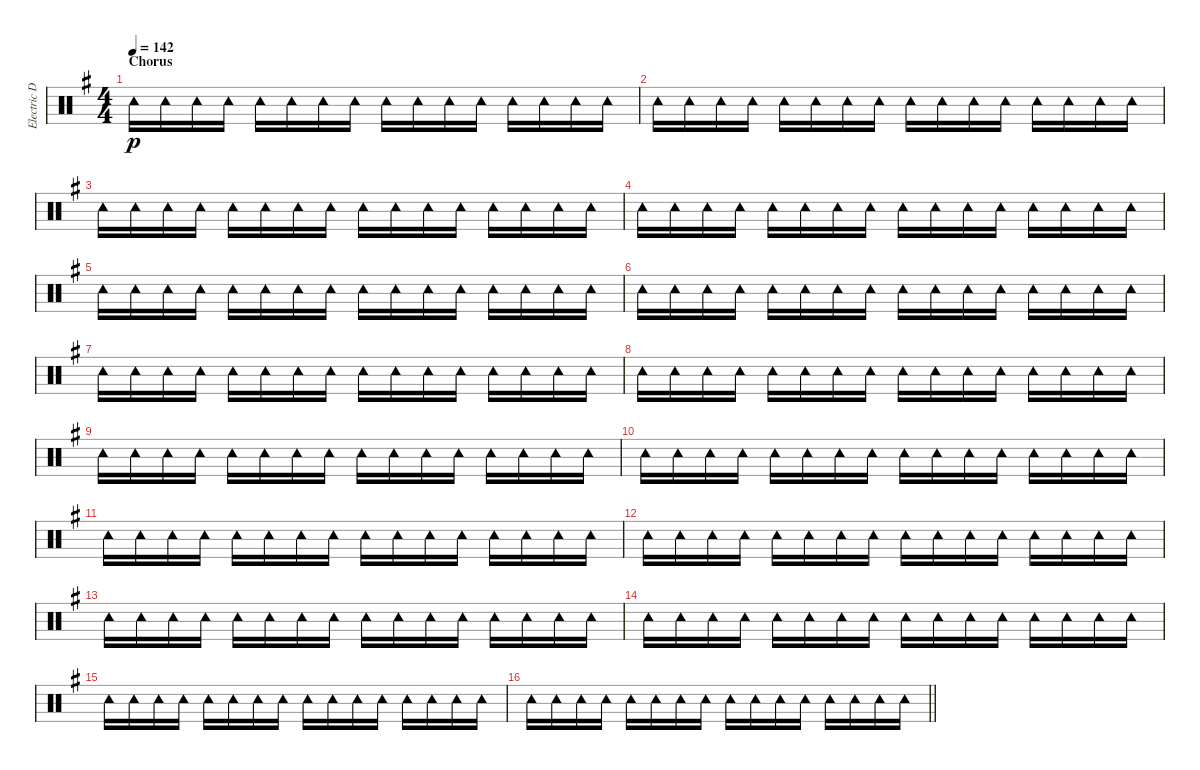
\track ("Electric Drums" "Electric D") {instrument percussion}
\staff {score}
\articulation defaults
\ts (4 4)
\section ("" "Chorus")
\tempo 142
\clef neutral
\ks g "Tambourine (hit)".16{dy p} "Tambourine (hit)".16 "Tambourine (hit)".16 "Tambourine (hit)".16 "Tambourine (hit)".16 "Tambourine (hit)".16 "Tambourine (hit)".16 "Tambourine (hit)".16 "Tambourine (hit)".16 "Tambourine (hit)".16 "Tambourine (hit)".16 "Tambourine (hit)".16 "Tambourine (hit)".16 "Tambourine (hit)".16 "Tambourine (hit)".16 "Tambourine (hit)".16
|
"Tambourine (hit)".16 "Tambourine (hit)".16 "Tambourine (hit)".16 "Tambourine (hit)".16 "Tambourine (hit)".16 "Tambourine (hit)".16 "Tambourine (hit)".16 "Tambourine (hit)".16 "Tambourine (hit)".16 "Tambourine (hit)".16 "Tambourine (hit)".16 "Tambourine (hit)".16 "Tambourine (hit)".16 "Tambourine (hit)".16 "Tambourine (hit)".16 "Tambourine (hit)".16 |
"Tambourine (hit)".16 "Tambourine (hit)".16 "Tambourine (hit)".16 "Tambourine (hit)".16 "Tambourine (hit)".16 "Tambourine (hit)".16 "Tambourine (hit)".16 "Tambourine (hit)".16 "Tambourine (hit)".16 "Tambourine (hit)".16 "Tambourine (hit)".16 "Tambourine (hit)".16 "Tambourine (hit)".16 "Tambourine (hit)".16 "Tambourine (hit)".16 "Tambourine (hit)".16 |
"Tambourine (hit)".16 "Tambourine (hit)".16 "Tambourine (hit)".16 "Tambourine (hit)".16 "Tambourine (hit)".16 "Tambourine (hit)".16 "Tambourine (hit)".16 "Tambourine (hit)".16 "Tambourine (hit)".16 "Tambourine (hit)".16 "Tambourine (hit)".16 "Tambourine (hit)".16 "Tambourine (hit)".16 "Tambourine (hit)".16 "Tambourine (hit)".16 "Tambourine (hit)".16 |
"Tambourine (hit)".16 "Tambourine (hit)".16 "Tambourine (hit)".16 "Tambourine (hit)".16 "Tambourine (hit)".16 "Tambourine (hit)".16 "Tambourine (hit)".16 "Tambourine (hit)".16 "Tambourine (hit)".16 "Tambourine (hit)".16 "Tambourine (hit)".16 "Tambourine (hit)".16 "Tambourine (hit)".16 "Tambourine (hit)".16 "Tambourine (hit)".16 "Tambourine (hit)".16 |
"Tambourine (hit)".16 "Tambourine (hit)".16 "Tambourine (hit)".16 "Tambourine (hit)".16 "Tambourine (hit)".16 "Tambourine (hit)".16 "Tambourine (hit)".16 "Tambourine (hit)".16 "Tambourine (hit)".16 "Tambourine (hit)".16 "Tambourine (hit)".16 "Tambourine (hit)".16 "Tambourine (hit)".16 "Tambourine (hit)".16 "Tambourine (hit)".16 "Tambourine (hit)".16 |
"Tambourine (hit)".16 "Tambourine (hit)".16 "Tambourine (hit)".16 "Tambourine (hit)".16 "Tambourine (hit)".16 "Tambourine (hit)".16 "Tambourine (hit)".16 "Tambourine (hit)".16 "Tambourine (hit)".16 "Tambourine (hit)".16 "Tambourine (hit)".16 "Tambourine (hit)".16 "Tambourine (hit)".16 "Tambourine (hit)".16 "Tambourine (hit)".16 "Tambourine (hit)".16 |
"Tambourine (hit)".16 "Tambourine (hit)".16 "Tambourine (hit)".16 "Tambourine (hit)".16 "Tambourine (hit)".16 "Tambourine (hit)".16 "Tambourine (hit)".16 "Tambourine (hit)".16 "Tambourine (hit)".16 "Tambourine (hit)".16 "Tambourine (hit)".16 "Tambourine (hit)".16 "Tambourine (hit)".16 "Tambourine (hit)".16 "Tambourine (hit)".16 "Tambourine (hit)".16 |
"Tambourine (hit)".16 "Tambourine (hit)".16 "Tambourine (hit)".16 "Tambourine (hit)".16 "Tambourine (hit)".16 "Tambourine (hit)".16 "Tambourine (hit)".16 "Tambourine (hit)".16 "Tambourine (hit)".16 "Tambourine (hit)".16 "Tambourine (hit)".16 "Tambourine (hit)".16 "Tambourine (hit)".16 "Tambourine (hit)".16 "Tambourine (hit)".16 "Tambourine (hit)".16 |
"Tambourine (hit)".16 "Tambourine (hit)".16 "Tambourine (hit)".16 "Tambourine (hit)".16 "Tambourine (hit)".16 "Tambourine (hit)".16 "Tambourine (hit)".16 "Tambourine (hit)".16 "Tambourine (hit)".16 "Tambourine (hit)".16 "Tambourine (hit)".16 "Tambourine (hit)".16 "Tambourine (hit)".16 "Tambourine (hit)".16 "Tambourine (hit)".16 "Tambourine (hit)".16 |
"Tambourine (hit)".16 "Tambourine (hit)".16 "Tambourine (hit)".16 "Tambourine (hit)".16 "Tambourine (hit)".16 "Tambourine (hit)".16 "Tambourine (hit)".16 "Tambourine (hit)".16 "Tambourine (hit)".16 "Tambourine (hit)".16 "Tambourine (hit)".16 "Tambourine (hit)".16 "Tambourine (hit)".16 "Tambourine (hit)".16 "Tambourine (hit)".16 "Tambourine (hit)".16 |
"Tambourine (hit)".16 "Tambourine (hit)".16 "Tambourine (hit)".16 "Tambourine (hit)".16 "Tambourine (hit)".16 "Tambourine (hit)".16 "Tambourine (hit)".16 "Tambourine (hit)".16 "Tambourine (hit)".16 "Tambourine (hit)".16 "Tambourine (hit)".16 "Tambourine (hit)".16 "Tambourine (hit)".16 "Tambourine (hit)".16 "Tambourine (hit)".16 "Tambourine (hit)".16 |
"Tambourine (hit)".16 "Tambourine (hit)".16 "Tambourine (hit)".16 "Tambourine (hit)".16 "Tambourine (hit)".16 "Tambourine (hit)".16 "Tambourine (hit)".16 "Tambourine (hit)".16 "Tambourine (hit)".16 "Tambourine (hit)".16 "Tambourine (hit)".16 "Tambourine (hit)".16 "Tambourine (hit)".16 "Tambourine (hit)".16 "Tambourine (hit)".16 "Tambourine (hit)".16 |
"Tambourine (hit)".16 "Tambourine (hit)".16 "Tambourine (hit)".16 "Tambourine (hit)".16 "Tambourine (hit)".16 "Tambourine (hit)".16 "Tambourine (hit)".16 "Tambourine (hit)".16 "Tambourine (hit)".16 "Tambourine (hit)".16 "Tambourine (hit)".16 "Tambourine (hit)".16 "Tambourine (hit)".16 "Tambourine (hit)".16 "Tambourine (hit)".16 "Tambourine (hit)".16 |
"Tambourine (hit)".16 "Tambourine (hit)".16 "Tambourine (hit)".16 "Tambourine (hit)".16 "Tambourine (hit)".16 "Tambourine (hit)".16 "Tambourine (hit)".16 "Tambourine (hit)".16 "Tambourine (hit)".16 "Tambourine (hit)".16 "Tambourine (hit)".16 "Tambourine (hit)".16 "Tambourine (hit)".16 "Tambourine (hit)".16 "Tambourine (hit)".16 "Tambourine (hit)".16 |
\barLineRight lightlight "Tambourine (hit)".16 "Tambourine (hit)".16 "Tambourine (hit)".16 "Tambourine (hit)".16 "Tambourine (hit)".16 "Tambourine (hit)".16 "Tambourine (hit)".16 "Tambourine (hit)".16 "Tambourine (hit)".16 "Tambourine (hit)".16 "Tambourine (hit)".16 "Tambourine (hit)".16 "Tambourine (hit)".16 "Tambourine (hit)".16 "Tambourine (hit)".16 "Tambourine (hit)".16
